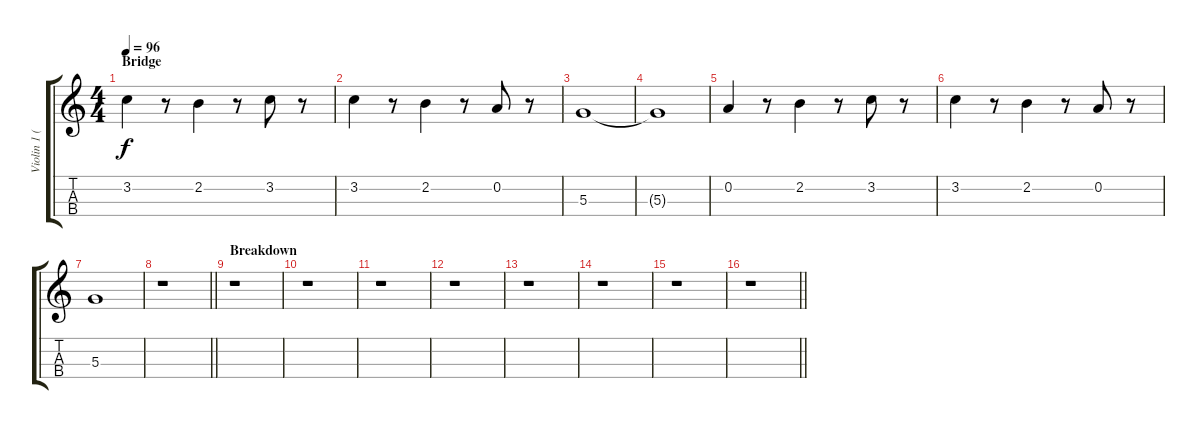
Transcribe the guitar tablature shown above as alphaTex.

\track ("Violin 1 (Strings)" "Violin 1 (") {instrument stringensemble1}
\staff {score tabs}
\tuning (E5 A4 D4 G3) {hide}
\ts (4 4)
\section ("" "Bridge")
\tempo 96
\clef g2
\ks c
3.2.4{dy f} r.8 2.2.4 r.8 3.2.8 r.8 |
3.2.4 r.8 2.2.4 r.8 0.2.8 r.8 |
5.3.1 |
5.3{t}.1 |
0.2.4 r.8 2.2.4 r.8 3.2.8 r.8 |
3.2.4 r.8 2.2.4 r.8 0.2.8 r.8 |
5.3.1 |
\barLineRight lightlight
r.1 |
\section ("" "Breakdown")
r.1 |
r.1 |
r.1 |
r.1 |
r.1 |
r.1 |
r.1 |
\barLineRight lightlight
r.1
